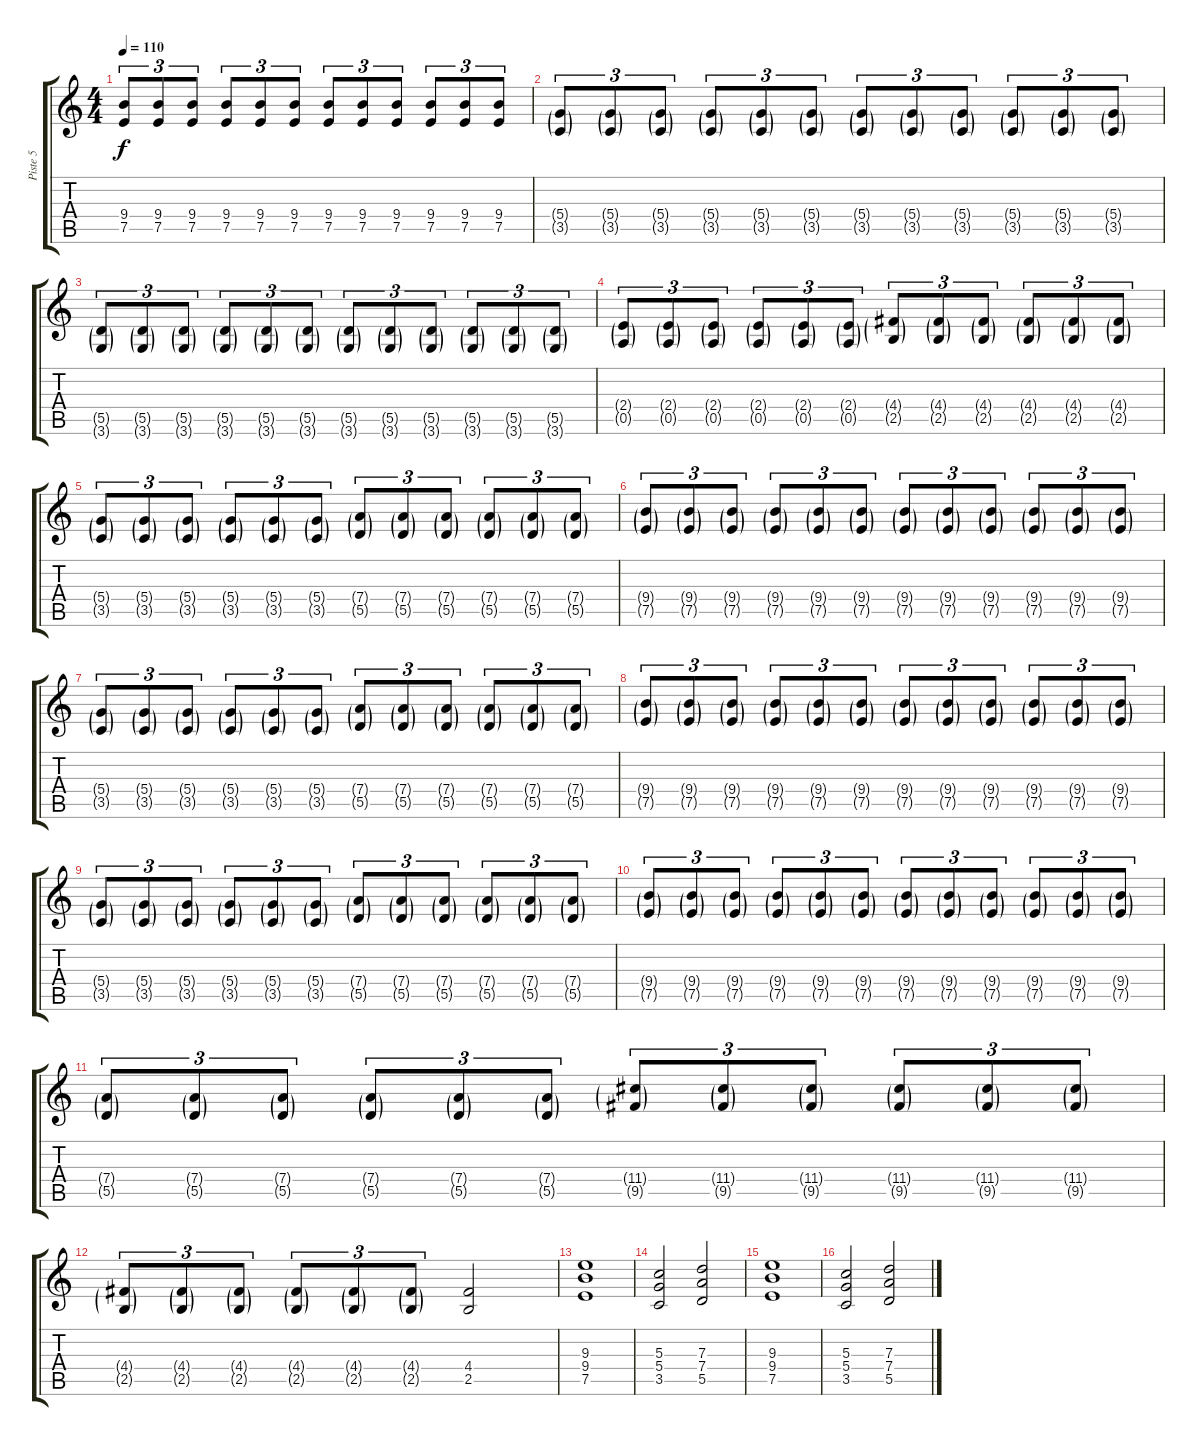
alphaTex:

\track ("Piste 5" "Piste 5") {instrument electricguitarmuted}
\staff {score tabs}
\tuning (E4 B3 G3 D3 A2 E2) {hide}
\ts (4 4)
\tempo 110
\clef g2
\ks c
(9.4 7.5).8{tu (3 2) dy f instrument electricguitarmuted} (9.4 7.5).8{tu (3 2)} (9.4 7.5).8{tu (3 2)} (9.4 7.5).8{tu (3 2)} (9.4 7.5).8{tu (3 2)} (9.4 7.5).8{tu (3 2)} (9.4 7.5).8{tu (3 2)} (9.4 7.5).8{tu (3 2)} (9.4 7.5).8{tu (3 2)} (9.4 7.5).8{tu (3 2)} (9.4 7.5).8{tu (3 2)} (9.4 7.5).8{tu (3 2)} |
(5.4{g} 3.5{g}).8{tu (3 2)} (5.4{g} 3.5{g}).8{tu (3 2)} (5.4{g} 3.5{g}).8{tu (3 2)} (5.4{g} 3.5{g}).8{tu (3 2)} (5.4{g} 3.5{g}).8{tu (3 2)} (5.4{g} 3.5{g}).8{tu (3 2)} (5.4{g} 3.5{g}).8{tu (3 2)} (5.4{g} 3.5{g}).8{tu (3 2)} (5.4{g} 3.5{g}).8{tu (3 2)} (5.4{g} 3.5{g}).8{tu (3 2)} (5.4{g} 3.5{g}).8{tu (3 2)} (5.4{g} 3.5{g}).8{tu (3 2)} |
(5.5{g} 3.6{g}).8{tu (3 2)} (5.5{g} 3.6{g}).8{tu (3 2)} (5.5{g} 3.6{g}).8{tu (3 2)} (5.5{g} 3.6{g}).8{tu (3 2)} (5.5{g} 3.6{g}).8{tu (3 2)} (5.5{g} 3.6{g}).8{tu (3 2)} (5.5{g} 3.6{g}).8{tu (3 2)} (5.5{g} 3.6{g}).8{tu (3 2)} (5.5{g} 3.6{g}).8{tu (3 2)} (5.5{g} 3.6{g}).8{tu (3 2)} (5.5{g} 3.6{g}).8{tu (3 2)} (5.5{g} 3.6{g}).8{tu (3 2)} |
(2.4{g} 0.5{g}).8{tu (3 2)} (2.4{g} 0.5{g}).8{tu (3 2)} (2.4{g} 0.5{g}).8{tu (3 2)} (2.4{g} 0.5{g}).8{tu (3 2)} (2.4{g} 0.5{g}).8{tu (3 2)} (2.4{g} 0.5{g}).8{tu (3 2)} (4.4{g} 2.5{g}).8{tu (3 2)} (4.4{g} 2.5{g}).8{tu (3 2)} (4.4{g} 2.5{g}).8{tu (3 2)} (4.4{g} 2.5{g}).8{tu (3 2)} (4.4{g} 2.5{g}).8{tu (3 2)} (4.4{g} 2.5{g}).8{tu (3 2)} |
(5.4{g} 3.5{g}).8{tu (3 2)} (5.4{g} 3.5{g}).8{tu (3 2)} (5.4{g} 3.5{g}).8{tu (3 2)} (5.4{g} 3.5{g}).8{tu (3 2)} (5.4{g} 3.5{g}).8{tu (3 2)} (5.4{g} 3.5{g}).8{tu (3 2)} (7.4{g} 5.5{g}).8{tu (3 2)} (7.4{g} 5.5{g}).8{tu (3 2)} (7.4{g} 5.5{g}).8{tu (3 2)} (7.4{g} 5.5{g}).8{tu (3 2)} (7.4{g} 5.5{g}).8{tu (3 2)} (7.4{g} 5.5{g}).8{tu (3 2)} |
(9.4{g} 7.5{g}).8{tu (3 2)} (9.4{g} 7.5{g}).8{tu (3 2)} (9.4{g} 7.5{g}).8{tu (3 2)} (9.4{g} 7.5{g}).8{tu (3 2)} (9.4{g} 7.5{g}).8{tu (3 2)} (9.4{g} 7.5{g}).8{tu (3 2)} (9.4{g} 7.5{g}).8{tu (3 2)} (9.4{g} 7.5{g}).8{tu (3 2)} (9.4{g} 7.5{g}).8{tu (3 2)} (9.4{g} 7.5{g}).8{tu (3 2)} (9.4{g} 7.5{g}).8{tu (3 2)} (9.4{g} 7.5{g}).8{tu (3 2)} |
(5.4{g} 3.5{g}).8{tu (3 2)} (5.4{g} 3.5{g}).8{tu (3 2)} (5.4{g} 3.5{g}).8{tu (3 2)} (5.4{g} 3.5{g}).8{tu (3 2)} (5.4{g} 3.5{g}).8{tu (3 2)} (5.4{g} 3.5{g}).8{tu (3 2)} (7.4{g} 5.5{g}).8{tu (3 2)} (7.4{g} 5.5{g}).8{tu (3 2)} (7.4{g} 5.5{g}).8{tu (3 2)} (7.4{g} 5.5{g}).8{tu (3 2)} (7.4{g} 5.5{g}).8{tu (3 2)} (7.4{g} 5.5{g}).8{tu (3 2)} |
(9.4{g} 7.5{g}).8{tu (3 2)} (9.4{g} 7.5{g}).8{tu (3 2)} (9.4{g} 7.5{g}).8{tu (3 2)} (9.4{g} 7.5{g}).8{tu (3 2)} (9.4{g} 7.5{g}).8{tu (3 2)} (9.4{g} 7.5{g}).8{tu (3 2)} (9.4{g} 7.5{g}).8{tu (3 2)} (9.4{g} 7.5{g}).8{tu (3 2)} (9.4{g} 7.5{g}).8{tu (3 2)} (9.4{g} 7.5{g}).8{tu (3 2)} (9.4{g} 7.5{g}).8{tu (3 2)} (9.4{g} 7.5{g}).8{tu (3 2)} |
(5.4{g} 3.5{g}).8{tu (3 2)} (5.4{g} 3.5{g}).8{tu (3 2)} (5.4{g} 3.5{g}).8{tu (3 2)} (5.4{g} 3.5{g}).8{tu (3 2)} (5.4{g} 3.5{g}).8{tu (3 2)} (5.4{g} 3.5{g}).8{tu (3 2)} (7.4{g} 5.5{g}).8{tu (3 2)} (7.4{g} 5.5{g}).8{tu (3 2)} (7.4{g} 5.5{g}).8{tu (3 2)} (7.4{g} 5.5{g}).8{tu (3 2)} (7.4{g} 5.5{g}).8{tu (3 2)} (7.4{g} 5.5{g}).8{tu (3 2)} |
(9.4{g} 7.5{g}).8{tu (3 2)} (9.4{g} 7.5{g}).8{tu (3 2)} (9.4{g} 7.5{g}).8{tu (3 2)} (9.4{g} 7.5{g}).8{tu (3 2)} (9.4{g} 7.5{g}).8{tu (3 2)} (9.4{g} 7.5{g}).8{tu (3 2)} (9.4{g} 7.5{g}).8{tu (3 2)} (9.4{g} 7.5{g}).8{tu (3 2)} (9.4{g} 7.5{g}).8{tu (3 2)} (9.4{g} 7.5{g}).8{tu (3 2)} (9.4{g} 7.5{g}).8{tu (3 2)} (9.4{g} 7.5{g}).8{tu (3 2)} |
(7.4{g} 5.5{g}).8{tu (3 2)} (7.4{g} 5.5{g}).8{tu (3 2)} (7.4{g} 5.5{g}).8{tu (3 2)} (7.4{g} 5.5{g}).8{tu (3 2)} (7.4{g} 5.5{g}).8{tu (3 2)} (7.4{g} 5.5{g}).8{tu (3 2)} (11.4{g} 9.5{g}).8{tu (3 2)} (11.4{g} 9.5{g}).8{tu (3 2)} (11.4{g} 9.5{g}).8{tu (3 2)} (11.4{g} 9.5{g}).8{tu (3 2)} (11.4{g} 9.5{g}).8{tu (3 2)} (11.4{g} 9.5{g}).8{tu (3 2)} |
(4.4{g} 2.5{g}).8{tu (3 2)} (4.4{g} 2.5{g}).8{tu (3 2)} (4.4{g} 2.5{g}).8{tu (3 2)} (4.4{g} 2.5{g}).8{tu (3 2)} (4.4{g} 2.5{g}).8{tu (3 2)} (4.4{g} 2.5{g}).8{tu (3 2)} (4.4 2.5).2 |
(9.3 9.4 7.5).1{volume 16 instrument distortionguitar} |
(5.3 5.4 3.5).2 (7.3 7.4 5.5).2 |
(9.3 9.4 7.5).1 |
(5.3 5.4 3.5).2 (7.3 7.4 5.5).2
